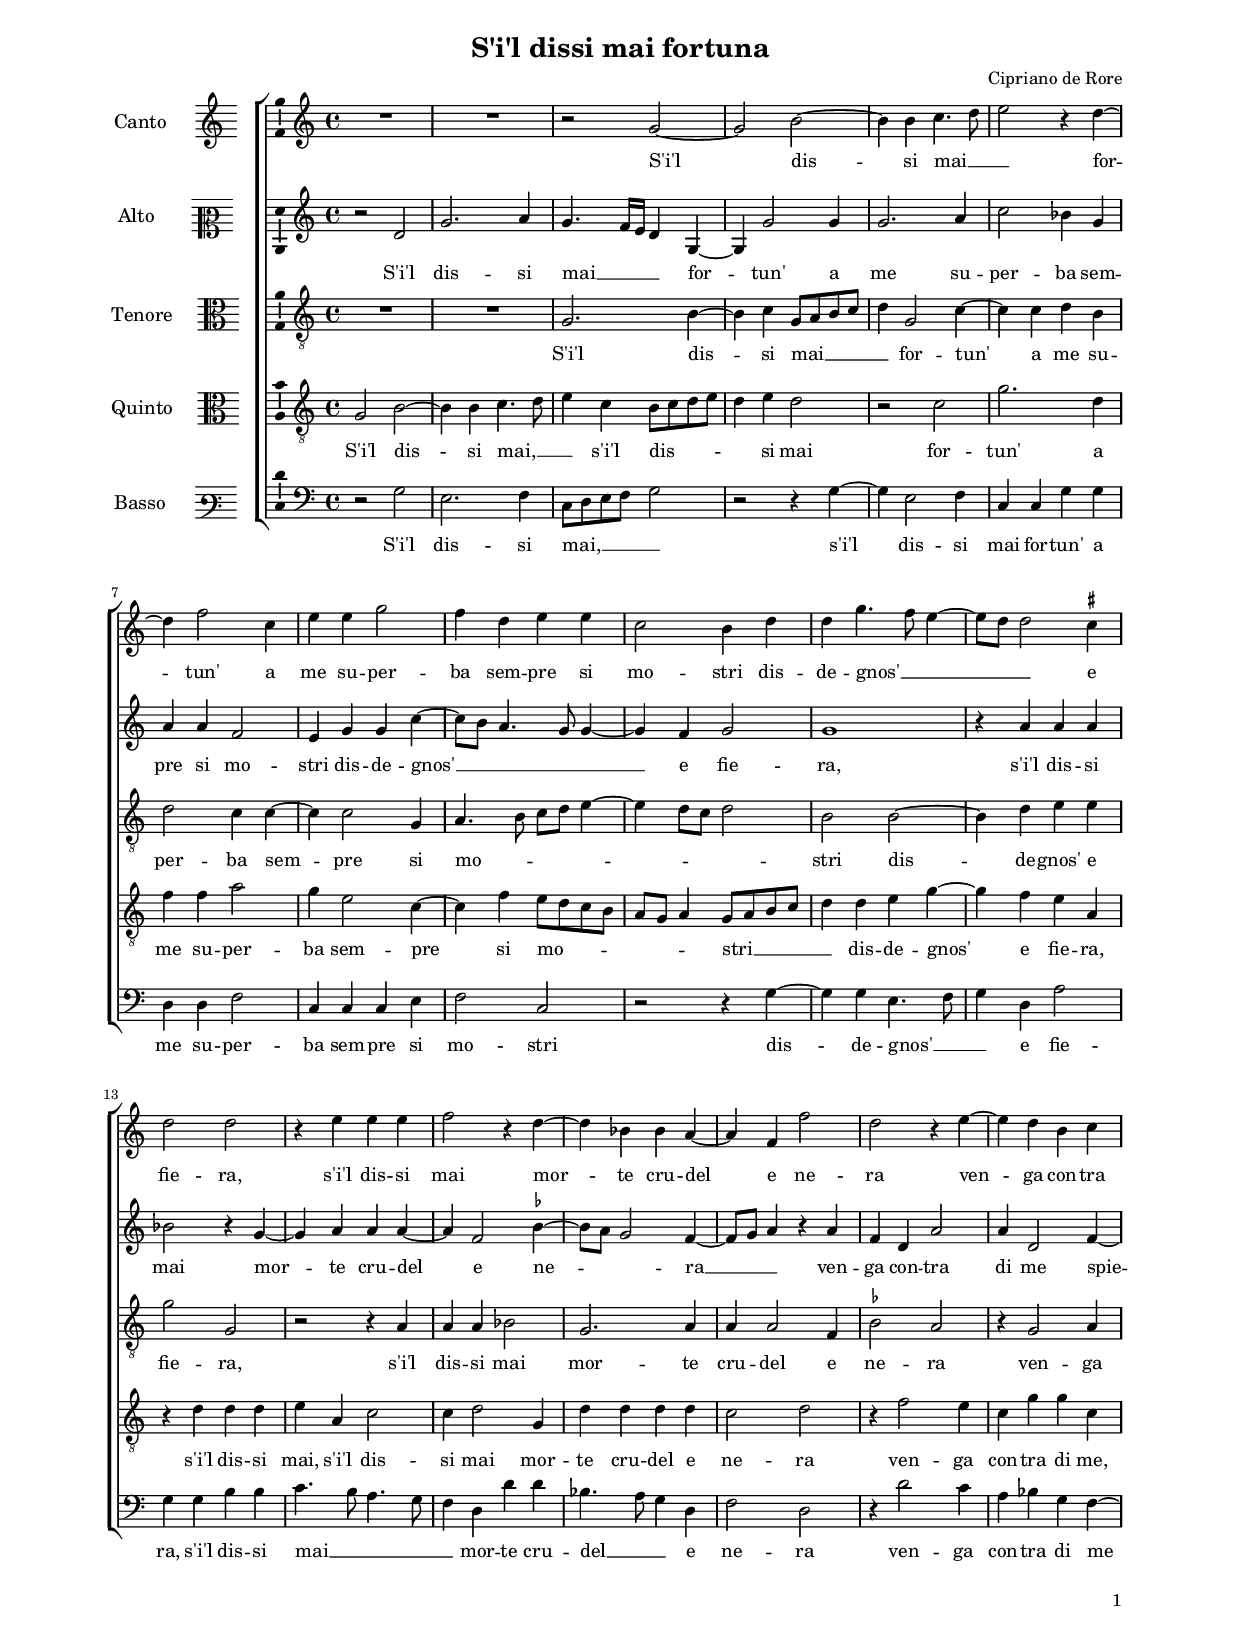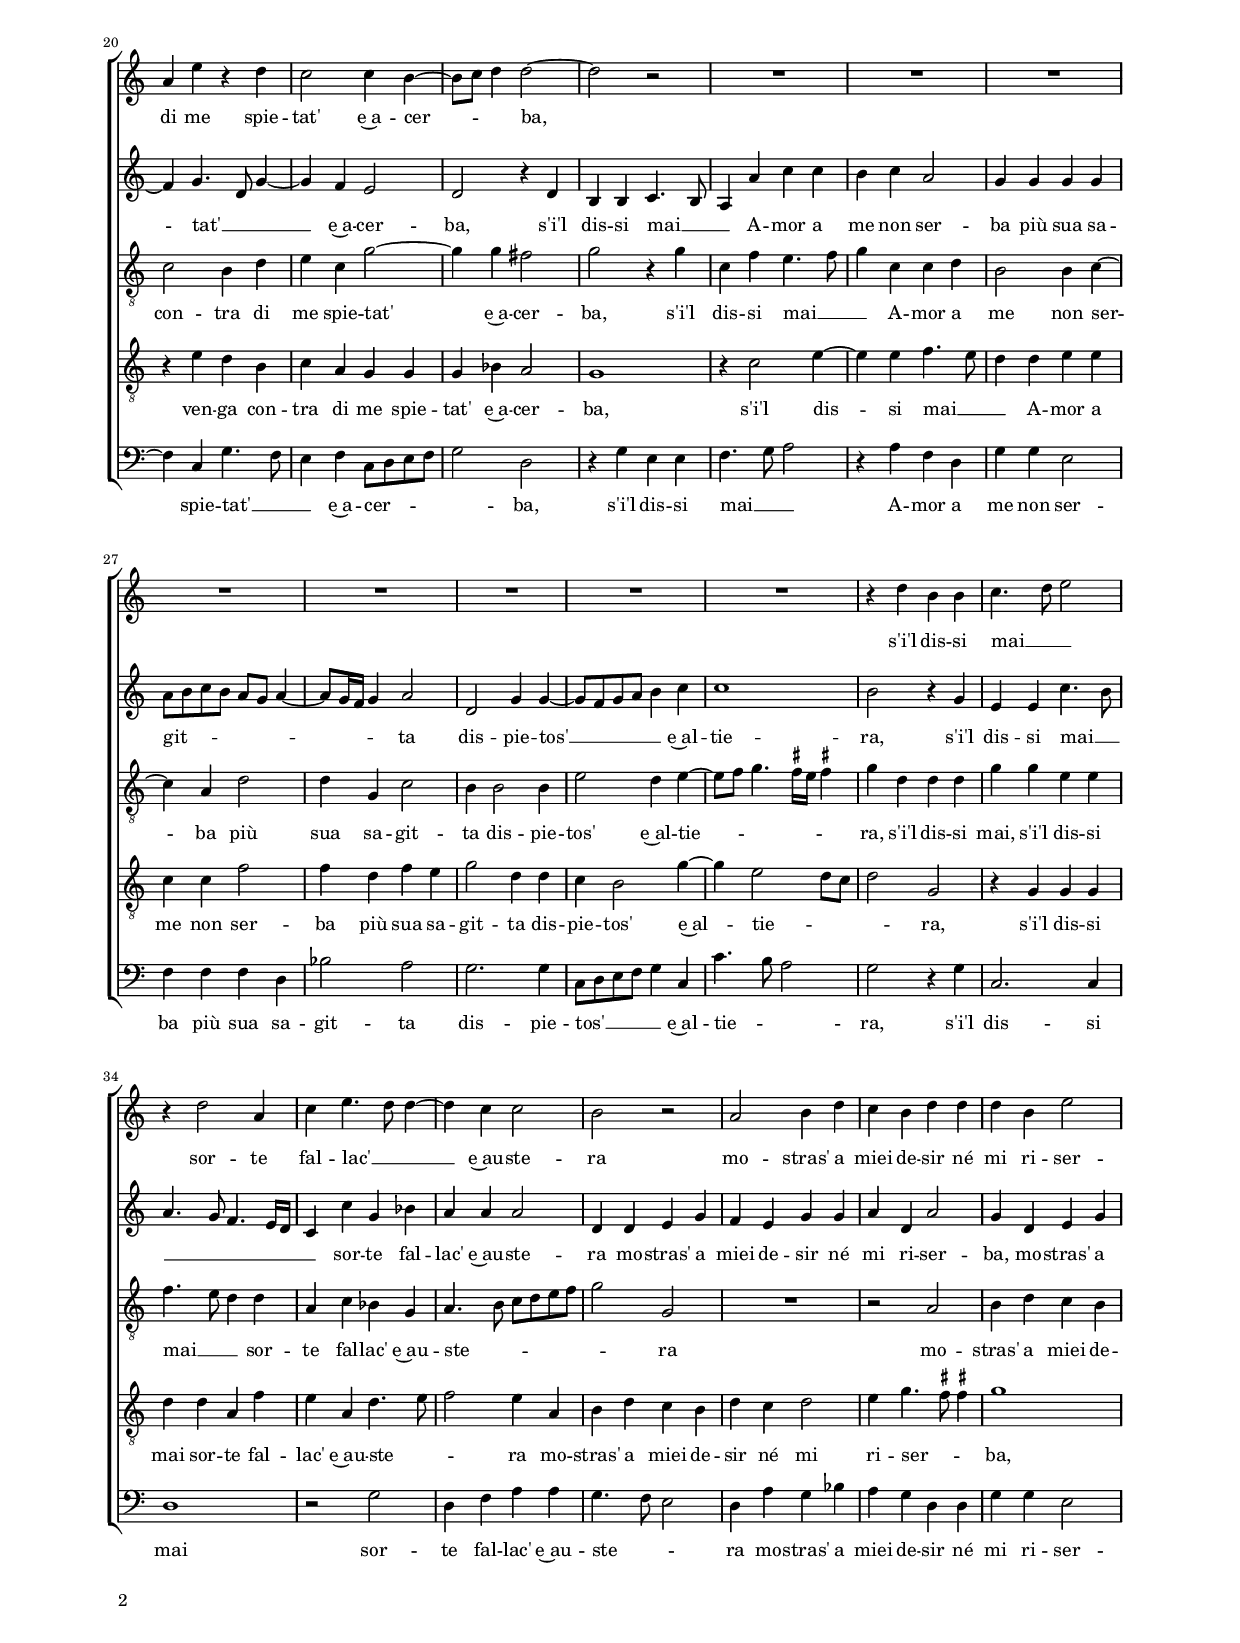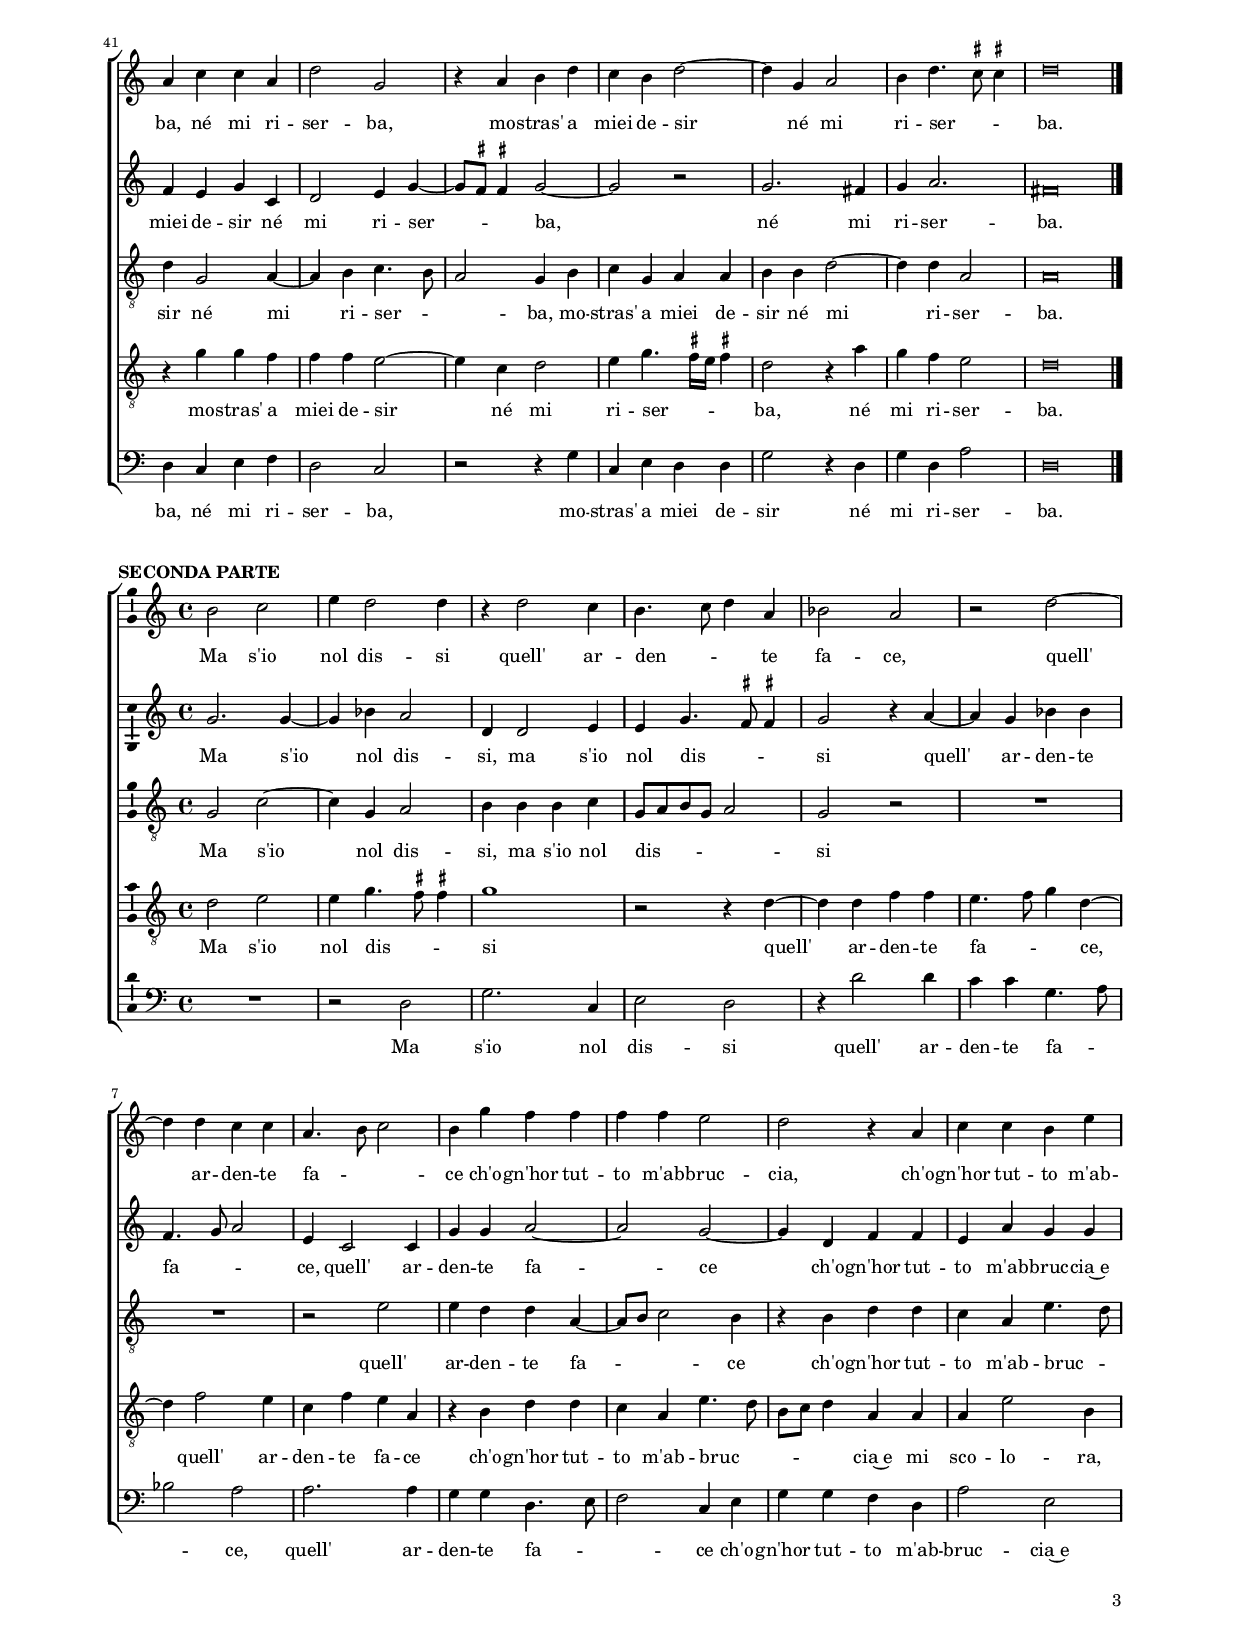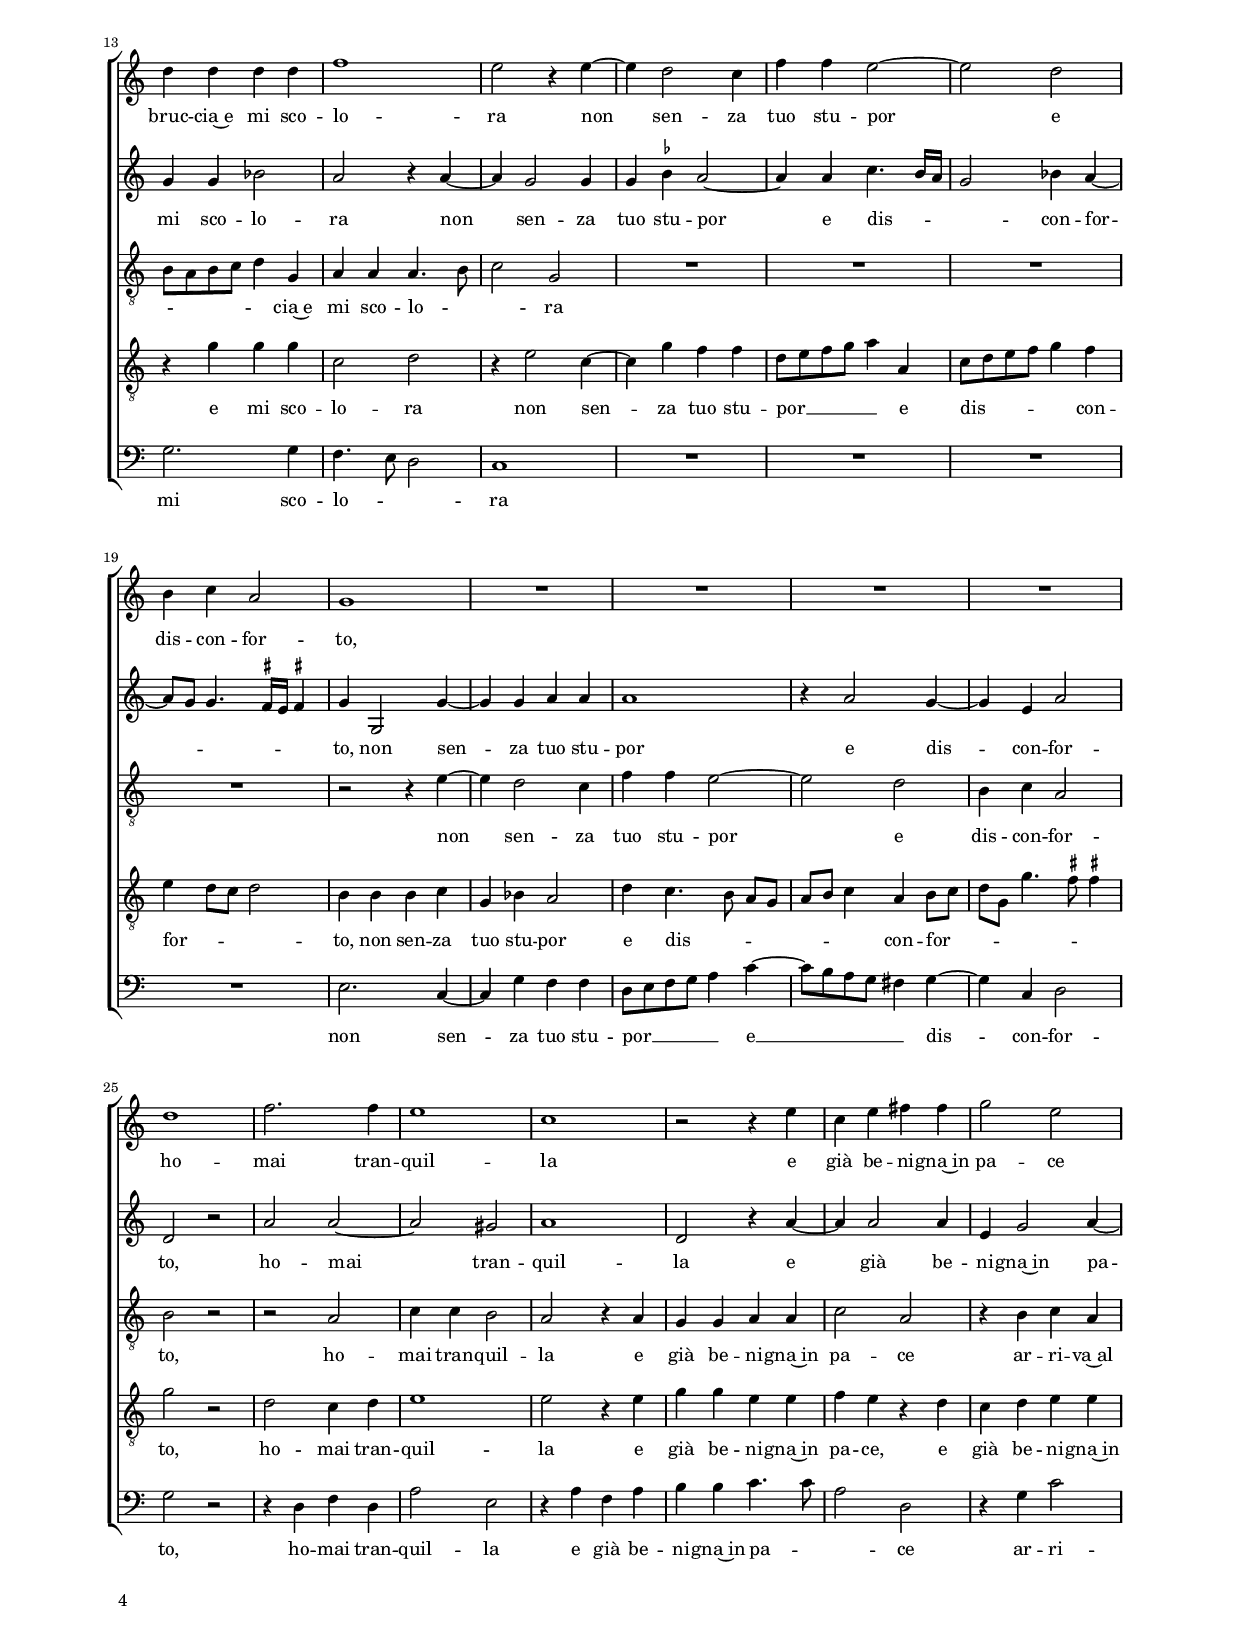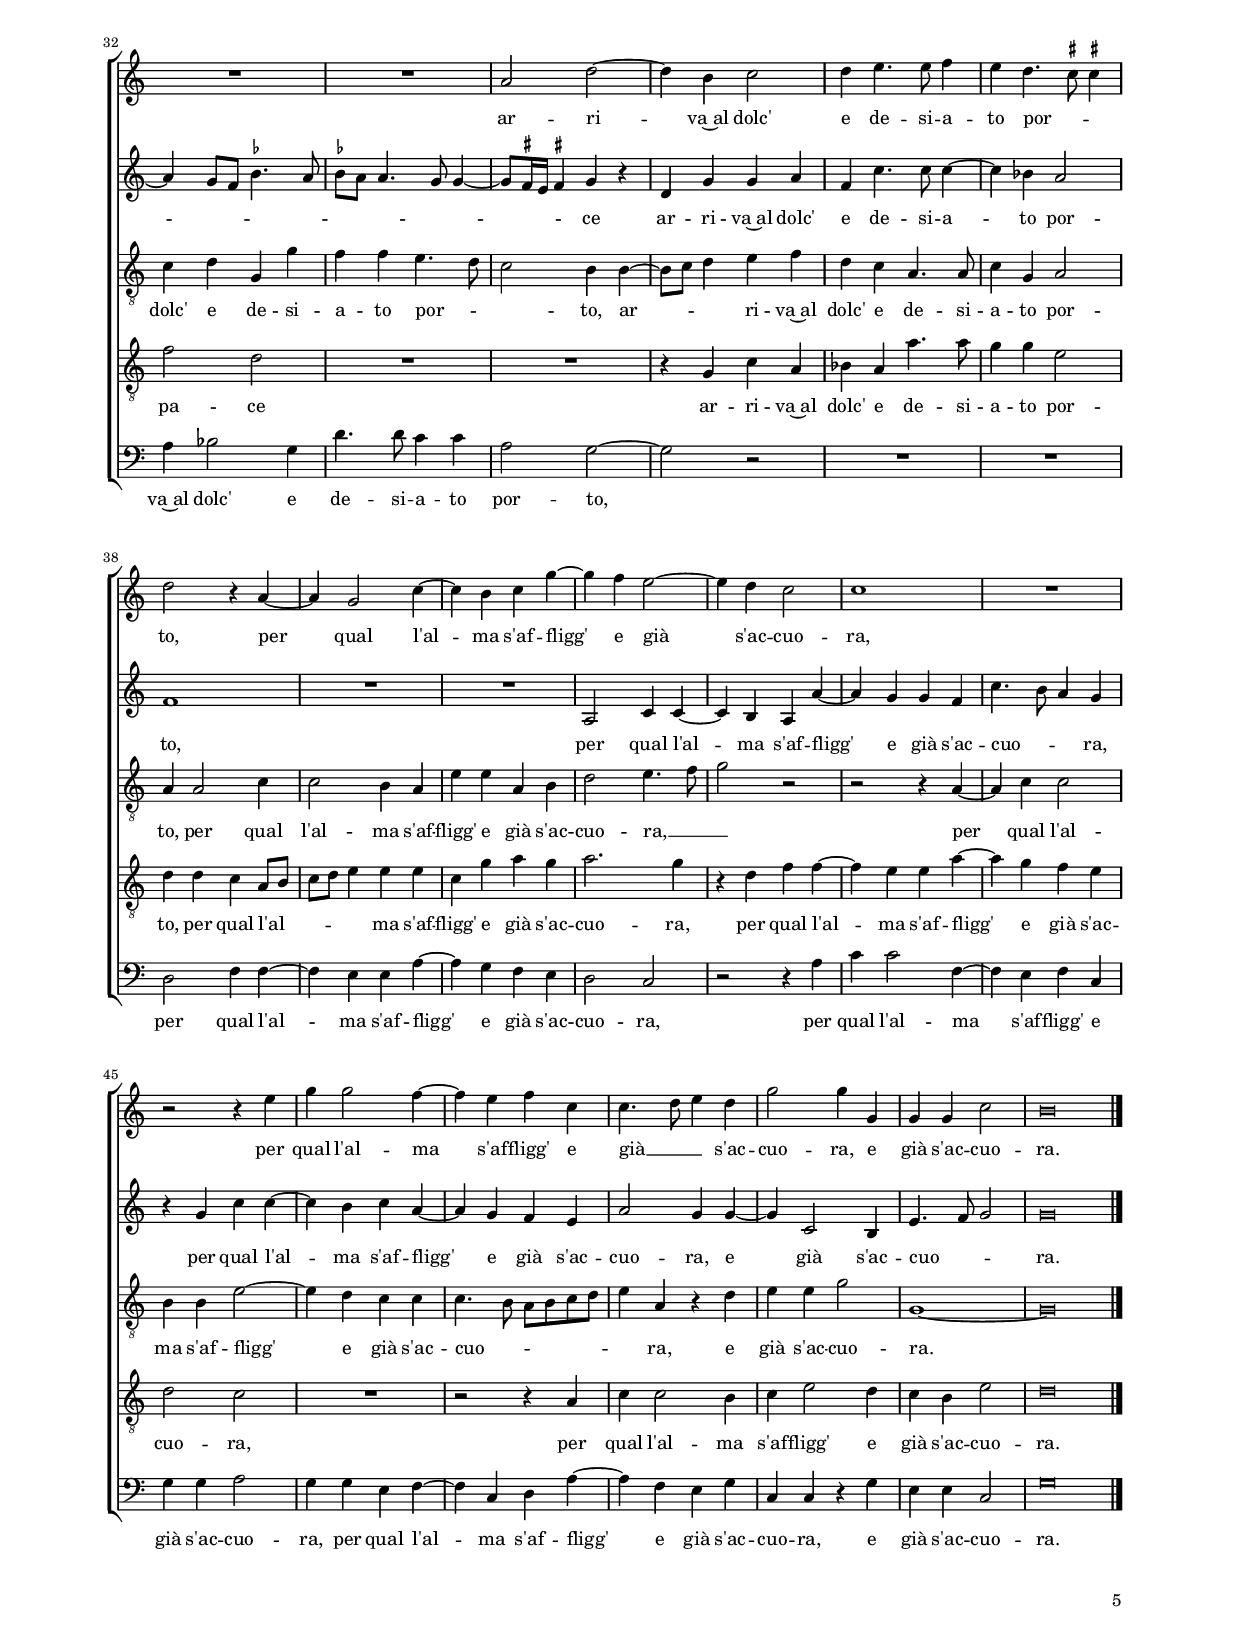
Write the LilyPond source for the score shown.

\header
{
  title="S'i'l dissi mai fortuna"
  composer="Cipriano de Rore"
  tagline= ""
}

\version "2.20.0"
\language deutsch
#(set-global-staff-size 15)
% #(set-default-paper-size "letter")
#(ly:set-option 'point-and-click #f)

	
	ficta = { \once \set suggestAccidentals = ##t }
	
	forget = #(define-music-function (music) (ly:music?) #{
		\accidentalStyle forget
		$music
		\accidentalStyle default
		#})
	
	
\paper
	{
	top-margin = 1.8 \cm
	bottom-margin = 1.2 \cm
	left-margin = 2 \cm
	right-margin = 2 \cm
	ragged-bottom = ##f
	ragged-last-bottom = ##t
	print-page-number = ##f
	score-system-spacing = #'((basic-distance . 16) (minimum-distance . 14) (padding . 5) (strechability . 150))
	system-system-spacing = #'((basic-distance . 16) (minimum-distance . 14) (padding . 5) (strechability . 150))
        oddFooterMarkup=\markup   \fill-line { "" \fromproperty #'page:page-number-string }
        evenFooterMarkup=\markup  \fill-line { \fromproperty #'page:page-number-string "" }
        last-bottom-spacing = #'((basic-distance . 12) (minimum-distance . 7) (padding . 4))
	systems-per-page = 3
%	page-count = 6
%	min-systems-per-page = 3
	}

global = {
    % \set Staff.autoBeaming = ##f
	\key c \major
	\time 4/4
    \set Score.tempoHideNote = ##t
    \tempo 4 = 100
    \skip 1*46  \set Score.measureLength = #(ly:make-moment 2/1)
    \skip 1*2 \bar "|."
	}
	

incipitcantus = \markup { \score {
	{
	\set Staff.instrumentName = \markup { \fontsize #1 "Canto" }
	\key c \major
	\clef violin
	s4 \bar ""
	}
	\layout  {
	raggedright = ##t
	indent = 1.8 \cm
	line-width = 2.5 \cm
	\context { \Staff \remove Time_signature_engraver }
	\override Staff.Clef.Y-extent = #'(0 . 0)
	}} \hspace #1 }
      
      
incipitaltus = \markup { \score {
	{
	\set Staff.instrumentName = \markup { \fontsize #1 "Alto" }
	\key c \major
	\clef mezzosoprano
	s4 \bar ""
	}
	\layout  {
	raggedright = ##t
	indent = 1.8 \cm
	line-width = 2.5 \cm
	\context { \Staff \remove Time_signature_engraver }
	\override Staff.Clef.Y-extent = #'(0 . 0)
	}} \hspace #1 }


incipittenor = \markup { \score {
	{
	\set Staff.instrumentName = \markup { \fontsize #1 "Tenore" }
	\key c \major
	\clef alto
	s4 \bar ""
	}
	\layout  {
	raggedright = ##t
	indent = 1.8 \cm
	line-width = 2.5 \cm
	\context { \Staff \remove Time_signature_engraver }
	\override Staff.Clef.Y-extent = #'(0 . 0)
	}} \hspace #1 }
      
      
incipitquintus = \markup { \score {
	{
	\set Staff.instrumentName = \markup { \fontsize #1 "Quinto" }
	\key c \major
	\clef alto
	s4 \bar ""
	}
	\layout  {
	raggedright = ##t
	indent = 1.8 \cm
	line-width = 2.5 \cm
	\context { \Staff \remove Time_signature_engraver }
	\override Staff.Clef.Y-extent = #'(0 . 0)
	}} \hspace #1 }
      
      
incipitbassus = \markup { \score {
	{
	\set Staff.instrumentName = \markup { \fontsize #1 "Basso" }
	\key c \major
	\clef varbaritone
	s4 \bar ""
	}
	\layout  {
	raggedright = ##t
	indent = 1.8 \cm
	line-width = 2.5 \cm
	\context { \Staff \remove Time_signature_engraver }
	\override Staff.Clef.Y-extent = #'(0 . 0)
	}} \hspace #1 }


cantus =  \relative c''
	{
	R1
	R1
	r2 g~
	g2 h~
%5
	h4 h c4. d8 |
	e2 r4 d~
	d4 f2 c4
	e4 e g2
	f4 d e e
%10
	c2 h4 d |
	d4 g4. f8 e4~ 
	e8 d d2 \ficta cis4
	d2 d
	r4 e e e
%15
	f2 r4 d~ |
	d4 b b a~
	a4 f f'2
	d2 r4 e~
	e4 d h c
%20
	a4 e' r d |
	c2 c4 h~
    h8 c d4 d2~
	d2 r
	R1
%25
	R1 |
	R1
	R1
	R1
	R1
%30
	R1 |
	R1
	r4 d h h
	c4. d8 e2
	r4 d2 a4
%35
	c4 e4. d8 d4~ |
	d4 c c2
	h2 r
	a2 h4 d
	c4 h d d
%40
	d4 h e2 |
	a,4 c c a
	d2 g,
	r4 a h d
	c4 h d2~
%45
	d4 g, a2 |
	h4 d4. \ficta cis8 \ficta cis!4
    d\breve |
	}


altus =  \relative c'
    {
	r2 d
	g2. a4
	g4. f16 e d4 g,~
	g4 g'2 g4
%5
	g2. a4 |
	c2 b4 g
	a4 a f2
	e4 g g c~
	c8 h a4. g8 g4~
%10
	g4 f g2 |
	g1
	r4 a a a
	b2 r4 g~
	g4 a a a~
%15
	a4 f2 \ficta b4~ |
	\stemDown \ficta b8 a \stemNeutral g2 f4~
	f8 g a4 r a
	f4 d a'2
	a4 d,2 f4~
%20
	f4 g4. d8 g4~ |
	g4 f e2
	d2 r4 d
	h4 h c4. h8
	a4 a' c c
%25
	h4 c a2 |
	g4 g g g
	a8 h c h a g a4~
	a8 g16 f g4 a2
	d,2 g4 g~
%30
	g8 f g a h4 c |
	c1
	h2 r4 g
	e4 e c'4. h8
	a4. g8 f4. e16 d
%35
	c4 c' g b |
	a4 a a2
	d,4 d e g
	f4 e g g
	a4 d, a'2
%40
	g4 d e g |
	f4 e g c,
	d2 e4 g~
	g8 \ficta fis \ficta fis!4 g2~
	g2 r
%45
	g2. fis4 |
	g4 a2.
	fis\breve |
	}


tenor =  \relative c'
	{
	R1
	R1
	g2. h4~
	h4 c g8 a h c
%5
	d4 g,2 c4~ |
	c4 c d h
	d2 c4 c~
	c4 c2 g4
	a4. h8 c[ d] e4~
%10
	e4 d8 c d2 |
	h2 h~
	h4 d e e
	g2 g,
	r2 r4 a
%15
	a4 a b2 |
	g2. a4
	a4 a2 f4
	\ficta b2 a
	r4 g2 a4
%20
	c2 h4 d |
	e4 c g'2~
	g4 g fis2
	g2 r4 g
	c,4 f e4. f8
%25
	g4 c, c d |
	h2 h4 c~
	c4 a d2
	d4 g, c2
	h4 h2 h4
%30
	e2 d4 e~ |
	e8 f g4. \ficta fis16 e \ficta fis!4
	g4 d d d
	g4 g e e
	f4. e8 d4 d
%35
	a4 c b g |
	a4. h8 c d e f
	g2 g,
	R1
	r2 a
%40
	h4 d c h |
	d4 g,2 a4~
	a4 h c4. h8
	a2 g4 h
	c4 g a a
%45
	h4 h d2~ |
	d4 d a2
	a\breve |
	}


quintus  =  \relative c'
	{
	g2 h~
	h4 h c4. d8
	e4 c h8 c d e
	d4 e d2
%5
	r2 c |
	g'2. d4
	f4 f a2
	g4 e2 c4~
	c4 f e8 d c h
%10
	a8 g a4 g8 a h c |
	d4 d e g~
	g4 f e a,
	r4 d d d
	e4 a, c2
%15
	c4 d2 g,4 |
	d'4 d d d
	c2 d
	r4 f2 e4
	c4 g' g c,
%20
	r4 e d h |
	c4 a g g
	g4 b a2
	g1
	r4 c2 e4~
%25
	e4 e f4. e8 |
	d4 d e e
	c4 c f2
	f4 d f e
	g2 d4 d
%30
	c4 h2 g'4~ |
	g4 e2 d8 c
	d2 g,
	r4 g g g
	d'4 d a f'
%35
	e4 a, d4. e8 |
	f2 e4 a,
	h4 d c h
	d4 c d2
	e4 g4. \ficta fis8 \ficta fis!4
%40
	g1 |
	r4 g g f
	f4 f e2~
	e4 c d2
	e4 g4. \ficta fis16 e \ficta fis!4
%45
	d2 r4 a' |
	g4 f e2
	d\breve |
	}


bassus  =  \relative c
	{
	r2 g'
	e2. f4
	c8 d e f g2
	r2 r4 g~
%5
	g4 e2 f4 |
	c4 c g' g
	d4 d f2
	c4 c c e
	f2 c
%10
	r2 r4 g'~ |
	g4 g e4. f8
	g4 d a'2
	g4 g h h
	c4. h8 a4. g8
%15
	f4 d d' d |
	b4. a8 g4 d
	f2 d
	r4 d'2 c4
	a4 b g f~
%20
	f4 c g'4. f8 |
	e4 f c8 d e f
	g2 d
	r4 g e e
	f4. g8 a2
%25
	r4 a f d |
	g4 g e2
	f4 f f d
	b'2 a
	g2. g4
%30
	c,8 d e f g4 c, |
	c'4. h8 a2
	g2 r4 g
	c,2. c4
	d1
%35
	r2 g |
	d4 f a a
	g4. f8 e2
	d4 a' g b
	a4 g d d
%40
	g4 g e2 |
	d4 c e f
	d2 c
	r2 r4 g'
	c,4 e d d
%45
	g2 r4 d |
	g4 d a'2
	d,\breve |
	}


lyricscantus = \lyricmode {
	S'i'l dis -- si mai __ _ _ for -- tun' a me su -- per -- ba
    sem -- pre si mo -- stri dis -- de -- gnos' __ _ _ _ _ e fie -- ra,
    s'i'l dis -- si mai mor -- te cru -- del e ne -- ra
    ven -- ga con -- tra di me spie -- tat' e~a -- cer -- _ _ ba,
    s'i'l dis -- si mai __ _ _ sor -- te fal -- lac' __ _ _ e~au -- ste -- ra
    mo -- stras' a miei de -- sir né mi ri -- ser -- ba,
    né mi ri -- ser -- ba,
    mo -- stras' a miei de -- sir né mi ri -- ser -- _ _ ba.
	}


lyricsaltus = \lyricmode {
	S'i'l dis -- si mai __ _ _ _ for -- tun' a me su -- per -- ba
    sem -- pre si mo -- stri dis -- de -- gnos' __ _ _ _ _ e fie -- ra,
    s'i'l dis -- si mai mor -- te cru -- del e ne -- _ _ ra __ _ _
    ven -- ga con -- tra di me spie -- tat' __ _ _ e~a -- cer -- ba,
    s'i'l dis -- si mai __ _ _ A -- mor a me non ser -- ba più
    sua sa -- git -- _ _ _ _ _ _ _ _ _ ta dis -- pie -- tos' __ _ _ _ _ e~al -- tie -- ra,
    s'i'l dis -- si mai __ _ _ _ _ _ _ _ sor -- te fal -- lac' e~au -- ste -- ra
    mo -- stras' a miei de -- sir né mi ri -- ser -- ba,
    mo -- stras' a miei de -- sir né mi ri -- ser -- _ _ ba,
    né mi ri -- ser -- ba.
	}


lyricstenor = \lyricmode {
	S'i'l dis -- si mai __ _ _ _ _ for -- tun' a me su -- per -- ba
    sem -- pre si mo -- _ _ _ _ _ _ _ stri dis -- de -- gnos' e fie -- ra,
    s'i'l dis -- si mai mor -- te cru -- del e ne -- ra
    ven -- ga con -- tra di me spie -- tat' e~a -- cer -- ba,
    s'i'l dis -- si mai __ _ _ A -- mor a me non ser -- ba più
    sua sa -- git -- ta dis -- pie -- tos' e~al -- tie -- _ _ _ _ _ ra,
    s'i'l dis -- si mai,
    s'i'l dis -- si mai __ _ _ sor -- te fal -- lac' e~au -- ste -- _ _ _ _ _ _ ra
    mo -- stras' a miei de -- sir né mi ri -- ser -- _ _ ba,
    mo -- stras' a miei de -- sir né mi ri -- ser -- ba.
	}


lyricsquintus = \lyricmode {
	S'i'l dis -- si mai, __ _ _ 
    s'i'l dis -- _ _ _ _ si mai for -- tun' a me su -- per -- ba
    sem -- pre si mo -- _ _ _ _ _ _ stri __ _ _ _ _ dis -- de -- gnos' e fie -- ra,
    s'i'l dis -- si mai,
    s'i'l dis -- si mai mor -- te cru -- del e ne -- ra
    ven -- ga con -- tra di me,
    ven -- ga con -- tra di me spie -- tat' e~a -- cer -- ba,
    s'i'l dis -- si mai __ _ _ A -- mor a me non ser -- ba più
    sua sa -- git -- ta dis -- pie -- tos' e~al -- tie -- _ _ _ ra,
    s'i'l dis -- si mai sor -- te fal -- lac' e~au -- ste -- _ _ ra
    mo -- stras' a miei de -- sir né mi ri -- ser -- _ _ ba,
    mo -- stras' a miei de -- sir né mi ri -- ser -- _ _ _ ba,
    né mi ri -- ser -- ba.
	}


lyricsbassus = \lyricmode {
	S'i'l dis -- si mai, __ _ _ _ _ 
    s'i'l dis -- si mai for -- tun' a me su -- per -- ba
    sem -- pre si mo -- stri dis -- de -- gnos' __ _ _ e fie -- ra,
    s'i'l dis -- si mai __ _ _ _ _ mor -- te cru -- del __ _ _ e ne -- ra
    ven -- ga con -- tra di me spie -- tat' __ _ _ e~a -- cer -- _ _ _ _ ba,
    s'i'l dis -- si mai __ _ _ A -- mor a me non ser -- ba più
    sua sa -- git -- ta dis -- pie -- tos' __ _ _ _ _ e~al -- tie -- _ _ ra,
    s'i'l dis -- si mai sor -- te fal -- lac' e~au -- ste -- _ _ ra
    mo -- stras' a miei de -- sir né mi ri -- ser -- ba,
    né mi ri -- ser -- ba,
    mo -- stras' a miei de -- sir né mi ri -- ser -- ba.
	}


\score
{  
	% \transpose {
	\new ChoirStaff \with { \override StaffGrouper.staff-staff-spacing.basic-distance = #12 }
	<<

	\new Staff << \global
	\new Voice="v1" {
		\set Staff.instrumentName=\incipitcantus
		\set Staff.midiInstrument = "reed organ"
		\clef violin
		\cantus }
	\new Lyrics \lyricsto "v1" {\lyricscantus }
	>>


	\new Staff << \global
	\new Voice="v2" {
		\set Staff.instrumentName=\incipitaltus
		\set Staff.midiInstrument = "reed organ"
                \clef violin % "G_8"
		\altus}
	\new Lyrics \lyricsto "v2" {\lyricsaltus }
	>>


	\new Staff << \global
	\new Voice="v3" {
		\set Staff.instrumentName=\incipittenor
		\set Staff.midiInstrument = "reed organ"
		\clef "G_8"
		\tenor }
	\new Lyrics \lyricsto "v3" {\lyricstenor }
	>>


	\new Staff << \global
	\new Voice="v5" {
		\set Staff.instrumentName=\incipitquintus
		\set Staff.midiInstrument = "reed organ"
		\clef "G_8"
		\quintus}
	\new Lyrics \lyricsto "v5" {\lyricsquintus }
	>>


	\new Staff << \global
	\new Voice="v4" {
		\set Staff.instrumentName=\incipitbassus
		\set Staff.midiInstrument = "reed organ"
		\clef bass
		\bassus }
	\new Lyrics \lyricsto "v4" {\lyricsbassus}
	>>

	>>
	% } % transpose

	\layout
	{
	indent = 2.5 \cm
	\context { \Staff \override TimeSignature.break-visibility = #end-of-line-invisible }
	\context { \Lyrics \override VerticalAxisGroup.nonstaff-relatedstaff-spacing.padding = #1.4 }
%	\context { \Lyrics \override LyricText.font-size = #1 }
	\context { \Staff \consists "Ambitus_engraver" }
	\context { \Score \override BarNumber.padding = #2 }
	\context { \Voice \override NoteHead.style = #'baroque }
	}


\midi
	{
	}

}

%%%%%%%%%%%%%%%%%%%%  SECUNDA PARS %%%%%%%%%%%%%%%%%%%%


global = {
	\key c \major
	\time 4/4
    \set Score.tempoHideNote = ##t
    \tempo 4 = 100
    \skip 1*50  \set Score.measureLength = #(ly:make-moment 2/1)
    \skip 1*2 \bar "|."
	}


cantus =  \relative c''
	{
    h2 c  
	e4 d2 d4
	r4 d2 c4
	h4. c8 d4 a
%5
	b2 a |
	r2 d~
	d4 d c c
	a4. h8 c2
	h4 g' f f
%10
	f4 f e2 |
	d2 r4 a
	c4 c h e
	d4 d d d
	f1
%15
	e2 r4 e~ |
	e4 d2 c4
	f4 f e2~
	e2 d
	h4 c a2
%20
	g1 |
	R1
	R1
	R1
	R1
%25
	d'1 |
	f2. f4
	e1
	c1
	r2 r4 e
%30
	c4 e fis fis |
	g2 e
	R1
	R1
	a,2 d~
%35
	d4 h c2 |
	d4 e4. e8 f4
	e4 d4. \ficta cis8 \ficta cis!4
	d2 r4 a~
	a4 g2 c4~
%40
	c4 h c g'~ |
	g4 f e2~
	e4 d c2
	c1
	R1
%45
	r2 r4 e |
	g4 g2 f4~
	f4 e f c
	c4. d8 e4 d
	g2 g4 g,
%50
	g4 g c2 |
	h\breve |
	}


altus =  \relative c'
    {
	g'2. g4~
	g4 b a2
	d,4 d2 e4
	e4 g4. \ficta fis8 \ficta fis!4
%5
	g2 r4 a~ |
	a4 g b b
	f4. g8 a2
	e4 c2 c4
	g'4 g a2~
%10
	a2 g~ |
	g4 d f f
	e4 a g g
	g4 g b2
	a2 r4 a~
%15
	a4 g2 g4 |
	g4 \ficta b a2~
	a4 a c4. h16 a
	g2 b4 a~
	a8 g g4. \ficta fis16 e \ficta fis!4
%20
	g4 g,2 g'4~ |
	g4 g a a
	a1
	r4 a2 g4~
	g4 e a2
%25
	d,2 r |
	a'2 a~
	a2 gis
	a1
	d,2 r4 a'~
%30
	a4 a2 a4 |
	e4 g2 a4~
	a4 g8 f \ficta b4. a8
	\stemDown \ficta b8 a \stemNeutral a4. g8 g4~
	g8 \ficta fis16 e \ficta fis!4 g r
%35
	d4 g g a |
	f4 c'4. c8 c4~
	c4 b a2
	f1
	R1
%40
	R1 |
	a,2 c4 c~
	c4 h a a'~
	a4 g g f
	c'4. h8 a4 g
%45
	r4 g c c~ |
	c4 h c a~
	a4 g f e
	a2 g4 g~
	g4 c,2 h4
%50
	e4. f8 g2 |
	g\breve |
	}


tenor =  \relative c'
	{
	g2 c~
	c4 g a2
	h4 h h c
	g8 a h g a2
%5
	g2 r |
	R1
	R1
	r2 e'
	e4 d d a~
%10
	a8 h c2 h4 |
	r4 h d d
	c4 a e'4. d8
	h8 a h c d4 g,
	a4 a a4. h8
%15
	c2 g |
	R1
	R1
	R1
	R1
%20
	r2 r4 e'~ |
	e4 d2 c4
	f4 f e2~
	e2 d
	h4 c a2
%25
	h2 r |
	r2 a
	c4 c h2
	a2 r4 a
	g4 g a a
%30
	c2 a |
	r4 h c a
	c4 d g, g'
	f4 f e4. d8
	c2 h4 h~
%35
	h8 c d4 e f |
	d4 c a4. a8
	c4 g a2
	a4 a2 c4
	c2 h4 a
%40
	e'4 e a, h |
	d2 e4. f8
	g2 r
	r2 r4 a,~
	a4 c c2
%45
	h4 h e2~ |
	e4 d c c
	c4. h8 a8 h c d
	e4 a, r d
	e4 e g2
%50
	g,1~
	g\breve |
	}


quintus  =  \relative c'
	{
	d2 e
	e4 g4. \ficta fis8 \ficta fis!4
	g1
	r2 r4 d~
%5
	d4 d f f |
	e4. f8 g4 d~
	d4 f2 e4
	c4 f e a,
	r4 h d d
%10
	c4 a e'4. d8 |
	h8 c d4 a a
	a4 e'2 h4
	r4 g' g g
	c,2 d
%15
	r4 e2 c4~ |
	c4 g' f f
	d8 e f g a4 a,
	c8 d e f g4 f
	e4 d8 c d2
%20
	h4 h h c |
	g4 b a2
	d4 c4. h8 a[ g]
	a8 h c4 a h8 c
	d8 g, g'4. \ficta fis8 \ficta fis!4
%25
	g2 r |
	d2 c4 d
	e1
	e2 r4 e
	g4 g e e
%30
	f4 e r d |
	c4 d e e
	f2 d
	R1
	R1
%35
	r4 g, c a |
	b4 a a'4. a8
	g4 g e2
	d4 d c a8 h
	c8 d e4 e e
%40
	c4 g' a g |
	a2. g4
	r4 d f f~
	f4 e e a~
	a4 g f e
%45
	d2 c |
	R1
	r2 r4 a
	c4 c2 h4
	c4 e2 d4
%50
	c4 h e2 |
	d\breve |
	}


bassus  =  \relative c
	{
	R1
	r2 d
	g2. c,4
	e2 d
%5
	r4 d'2 d4 |
	c4 c g4. a8
	b2 a
	a2. a4
	g4 g d4. e8
%10
	f2 c4 e |
	g4 g f d
	a'2 e
	g2. g4
	f4. e8 d2
%15
	c1 |
	R1
	R1
	R1
	R1
%20
	e2. c4~ |
	c4 g' f f
	d8 e f g a4 c~
	c8 h a g fis4 g~
	g4 c, d2
%25
	g2 r |
	r4 d f d
	a'2 e
	r4 a f a
	h4 h c4. c8
%30
	a2 d, |
	r4 g c2
	a4 b2 g4
	d'4. d8 c4 c
	a2 g~
%35
	g2 r |
	R1
	R1
	d2 f4 f~
	f4 e e a~
%40
	a4 g f e |
	d2 c
	r2 r4 a'
	c4 c2 f,4~
	f4 e f c
%45
	g'4 g a2 |
	g4 g e f~
	f4 c d a'~
	a4 f e g
	c,4 c r g'
%50
	e4 e c2 |
	g'\breve |
	}


lyricscantus = \lyricmode {
	Ma s'io nol dis -- si 
    quell' ar -- den -- _ _ te fa -- ce,
    quell' ar -- den -- te fa -- _ _ ce
    ch'o -- gn'hor tut -- to m'ab -- bruc -- cia,
    ch'o -- gn'hor tut -- to m'ab -- bruc -- cia~e mi sco -- lo -- ra
    non sen -- za tuo stu -- por e dis -- con -- for -- to,
    ho -- mai tran -- quil -- la e già be -- ni -- gna~in pa -- ce
    ar -- ri -- va~al dolc' e de -- si -- a -- to por -- _ _ to,
    per qual l'al -- ma s'af -- fligg' e già s'ac -- cuo -- ra,
    per qual l'al -- ma s'af -- fligg' e già __ _ _ s'ac -- cuo -- ra,
    e già s'ac -- cuo -- ra.
	}


lyricsaltus = \lyricmode {
	Ma s'io nol dis -- si,
    ma s'io nol dis -- _ _ si 
    quell' ar -- den -- te fa -- _ _ ce,
    quell' ar -- den -- te fa -- ce
    ch'o -- gn'hor tut -- to m'ab -- bruc -- cia~e mi sco -- lo -- ra
    non sen -- za tuo stu -- por e dis -- _ _ _ con -- for -- _ _ _ _ _ to,
    non sen -- za tuo stu -- por e dis -- con -- for -- to,
    ho -- mai tran -- quil -- la e già be -- ni -- gna~in pa -- _ _ _ _ _ _ _ _ _ _ _ _ ce
    ar -- ri -- va~al dolc' e de -- si -- a -- to por -- to,
    per qual l'al -- ma s'af -- fligg' e già s'ac -- cuo -- _ _ ra,
    per qual l'al -- ma s'af -- fligg' e già s'ac -- cuo -- ra,
    e già s'ac -- cuo -- _ _ ra.
	}


lyricstenor = \lyricmode {
	Ma s'io nol dis -- si,
    ma s'io nol dis -- _ _ _ _ si 
    quell' ar -- den -- te fa -- _ _ ce
    ch'o -- gn'hor tut -- to m'ab -- bruc -- _ _ _ _ _ _ cia~e mi sco -- lo -- _ _ ra
    non sen -- za tuo stu -- por e dis -- con -- for -- to,
    ho -- mai tran -- quil -- la e già be -- ni -- gna~in pa -- ce
    ar -- ri -- va~al dolc' e de -- si -- a -- to por -- _ _ to,
    ar -- _ _ ri -- va~al dolc' e de -- si -- a -- to por -- to,
    per qual l'al -- ma s'af -- fligg' e già s'ac -- cuo -- ra, __ _ _
    per qual l'al -- ma s'af -- fligg' e già s'ac -- cuo -- _ _ _ _ _ _ ra,
    e già s'ac -- cuo -- ra.
	}


lyricsquintus = \lyricmode {
	Ma s'io nol dis -- _ _ si
    quell' ar -- den -- te fa -- _ _ ce,
    quell' ar -- den -- te fa -- ce
    ch'o -- gn'hor tut -- to m'ab -- bruc -- _ _ _ _ cia~e mi sco -- lo -- ra,
    e mi sco -- lo -- ra
    non sen -- za tuo stu -- por __ _ _ _ _ e dis -- _ _ _ _ con -- for -- _ _ _ to,
    non sen -- za tuo stu -- por e dis -- _ _ _ _ _ _ con -- for -- _ _ _ _ _ _ to,
    ho -- mai tran -- quil -- la e già be -- ni -- gna~in pa -- ce,
    e già be -- ni -- gna~in pa -- ce
    ar -- ri -- va~al dolc' e de -- si -- a -- to por -- to,
    per qual l'al -- _ _ _ _ ma s'af -- fligg' e già s'ac -- cuo -- ra,
    per qual l'al -- ma s'af -- fligg' e già s'ac -- cuo -- ra,
    per qual l'al -- ma s'af -- fligg' e già s'ac -- cuo -- ra.
	}


lyricsbassus = \lyricmode {
	Ma s'io nol dis -- si
    quell' ar -- den -- te fa -- _ _ ce,
    quell' ar -- den -- te fa -- _ _ ce
    ch'o -- gn'hor tut -- to m'ab -- bruc -- cia~e mi sco -- lo -- _ _ ra
    non sen -- za tuo stu -- por __ _ _ _ _ e __ _ _ _ _ dis -- con -- for -- to,
    ho -- mai tran -- quil -- la e già be -- ni -- gna~in pa -- _ _ ce
    ar -- ri -- va~al dolc' e de -- si -- a -- to por -- to,
    per qual l'al -- ma s'af -- fligg' e già s'ac -- cuo -- ra,
    per qual l'al -- ma s'af -- fligg' e già s'ac -- cuo -- ra,
    per qual l'al -- ma s'af -- fligg' e già s'ac -- cuo -- ra,
    e già s'ac -- cuo -- ra.
	}


\score
	{  
	% \transpose {
	\new ChoirStaff \with { \override StaffGrouper.staff-staff-spacing.basic-distance = #12 }
	<<

	\new Staff <<\global
	\new Voice="v1" {
	  %\set Staff.instrumentName=Cantus
		\set Staff.midiInstrument = "reed organ"
		\clef violin
		\cantus }
	\new Lyrics \lyricsto "v1" {\lyricscantus }
	>>


	\new Staff << \global
	\new Voice="v2" {
	  %\set Staff.instrumentName=Altus
		\set Staff.midiInstrument = "reed organ"
		\clef violin % "G_8"
		\altus}
	\new Lyrics \lyricsto "v2" {\lyricsaltus }
	>>


	\new Staff <<\global
	\new Voice="v3" {
	  %\set Staff.instrumentName=Tenor
		\set Staff.midiInstrument = "reed organ"
		\clef "G_8"
		\tenor }
	\new Lyrics \lyricsto "v3" {\lyricstenor }
	>>


	\new Staff << \global
	\new Voice="v5" {
	  %\set Staff.instrumentName=Quintus
		\set Staff.midiInstrument = "reed organ"
		\clef "G_8"
		\quintus}
	\new Lyrics \lyricsto "v5" {\lyricsquintus }
	>>


	\new Staff <<\global
	\new Voice="v4" {
	  %\set Staff.instrumentName=Bassus
		\set Staff.midiInstrument = "reed organ"
		\clef bass
		\bassus }
	\new Lyrics \lyricsto "v4" {\lyricsbassus}
	>>
	
	>>
	% } % transpose

	\layout
	{
	indent = 0 \cm
	\context { \Staff \override TimeSignature.break-visibility = #end-of-line-invisible }
	\context { \Lyrics \override VerticalAxisGroup.nonstaff-relatedstaff-spacing.padding = #1.4 }
%	\context { \Lyrics \override LyricText.font-size = #1 }
	\context { \Staff \consists "Ambitus_engraver" }
	\context { \Score \override BarNumber.padding = #2 }
	\context { \Voice \override NoteHead.style = #'baroque }
	}

    \header { piece = \markup { \raise #2 \bold "SECONDA PARTE"} }

\midi
	{
	}
	
}

% EOF
